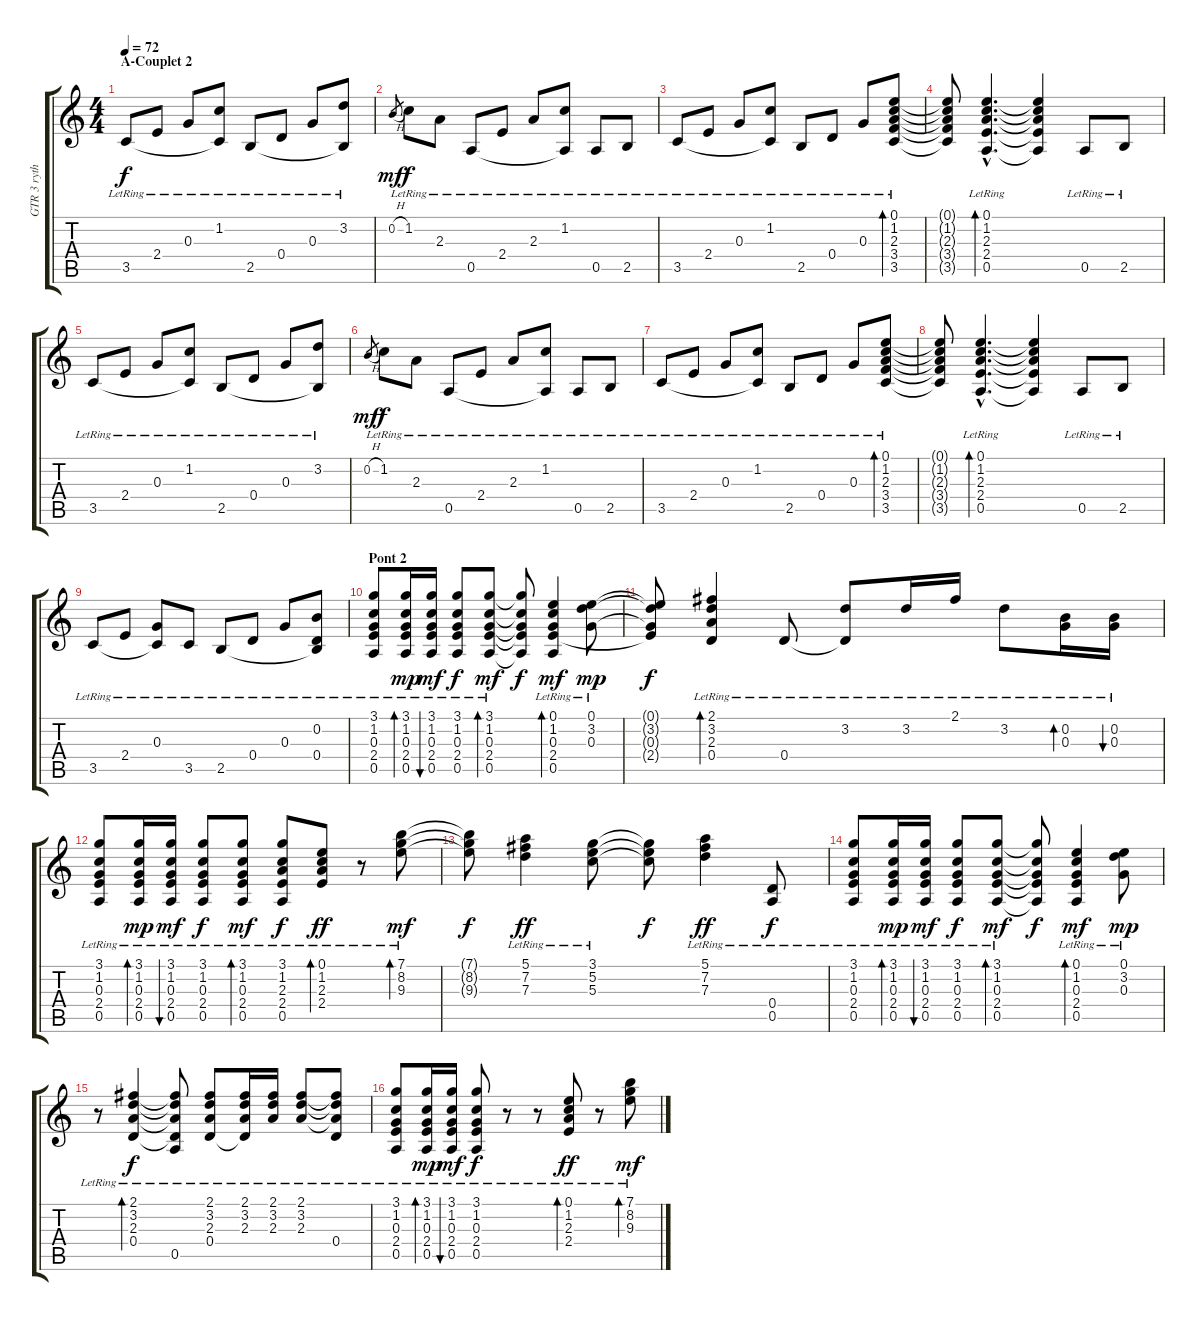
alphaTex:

\track ("GTR 3 rythm clean" "GTR 3 ryth") {instrument electricguitarjazz}
\staff {score tabs}
\tuning (E4 B3 G3 D3 A2 E2) {hide}
\ts (4 4)
\section ("" "A-Couplet 2")
\tempo 72
\clef g2
\ks c
3.5{lr}.8{dy f} 2.4{lr}.8 0.3{lr}.8 (1.2{lr} 3.5{t}).8 2.5{lr}.8 0.4{lr}.8 0.3{lr}.8 (3.2{lr} 2.5{t}).8 |
0.2{h}.8{gr dy mf} 1.2{lr}.8{dy f} 2.3{lr}.8 0.5{lr}.8 2.4{lr}.8 2.3{lr}.8 (1.2{lr} 0.5{t}).8 0.5{lr}.8 2.5{lr}.8 |
3.5{lr}.8 2.4{lr}.8 0.3{lr}.8 (1.2{lr} 3.5{t}).8 2.5{lr}.8 0.4{lr}.8 0.3{lr}.8 (0.1{lr} 1.2{lr} 2.3{lr} 3.4{lr} 3.5{lr}).8{bd 60} |
(0.1{t} 1.2{t} 2.3{t} 3.4{t} 3.5{t}).8 (0.1{hac lr} 1.2{hac lr} 2.3{hac lr} 2.4{hac lr} 0.5{hac lr}).4{d bd 60} (0.1{t} 1.2{t} 2.3{t} 2.4{t} 0.5{t}).4 0.5{lr}.8 2.5{lr}.8 |
3.5{lr}.8 2.4{lr}.8 0.3{lr}.8 (1.2{lr} 3.5{t}).8 2.5{lr}.8 0.4{lr}.8 0.3{lr}.8 (3.2{lr} 2.5{t}).8 |
0.2{h}.8{gr dy mf} 1.2{lr}.8{dy f} 2.3{lr}.8 0.5{lr}.8 2.4{lr}.8 2.3{lr}.8 (1.2{lr} 0.5{t}).8 0.5{lr}.8 2.5{lr}.8 |
3.5{lr}.8 2.4{lr}.8 0.3{lr}.8 (1.2{lr} 3.5{t}).8 2.5{lr}.8 0.4{lr}.8 0.3{lr}.8 (0.1{lr} 1.2{lr} 2.3{lr} 3.4{lr} 3.5{lr}).8{bd 60} |
(0.1{t} 1.2{t} 2.3{t} 3.4{t} 3.5{t}).8 (0.1{hac lr} 1.2{hac lr} 2.3{hac lr} 2.4{hac lr} 0.5{hac lr}).4{d bd 60} (0.1{t} 1.2{t} 2.3{t} 2.4{t} 0.5{t}).4 0.5{lr}.8 2.5{lr}.8 |
3.5{lr}.8 2.4{lr}.8 (0.3{lr} 3.5{t}).8 3.5{lr}.8 2.5{lr}.8 0.4{lr}.8 0.3{lr}.8 (0.2{lr} 0.4{lr} 2.5{t}).8 |
\section ("" "Pont 2")
(3.1{lr} 1.2{lr} 0.3{lr} 2.4{lr} 0.5{lr}).8 (3.1{lr} 1.2{lr} 0.3{lr} 2.4{lr} 0.5{lr}).16{bd 60 dy mp} (3.1{lr} 1.2{lr} 0.3{lr} 2.4{lr} 0.5{lr}).16{bu 120 dy mf} (3.1{lr} 1.2{lr} 0.3{lr} 2.4{lr} 0.5{lr}).8{dy f} (3.1{lr} 1.2{lr} 0.3{lr} 2.4{lr} 0.5{lr}).8{bd 30 dy mf} (3.1{t} 1.2{t} 0.3{t} 2.4{t} 0.5{t}).8{dy f} (0.1{lr} 1.2{lr} 0.3{lr} 2.4{lr} 0.5{lr}).4{bd 60 dy mf} (0.1{lr} 3.2{lr} 0.3{lr}).8{dy mp} |
(0.1{t} 3.2{t} 0.3{t} 2.4{t}).8{dy f} (2.1{lr} 3.2{lr} 2.3{lr} 0.4{lr}).4{bd 60} 0.4{lr}.8 (3.2{lr} 0.4{t}).8 3.2{lr}.16 2.1{lr}.16 3.2{lr}.8 (0.2{lr} 0.3{lr}).16{bd 60} (0.2{lr} 0.3{lr}).16{bu 60} |
(3.1{lr} 1.2{lr} 0.3{lr} 2.4{lr} 0.5{lr}).8 (3.1{lr} 1.2{lr} 0.3{lr} 2.4{lr} 0.5{lr}).16{bd 60 dy mp} (3.1{lr} 1.2{lr} 0.3{lr} 2.4{lr} 0.5{lr}).16{bu 120 dy mf} (3.1{lr} 1.2{lr} 0.3{lr} 2.4{lr} 0.5{lr}).8{dy f} (3.1{lr} 1.2{lr} 0.3{lr} 2.4{lr} 0.5{lr}).8{bd 30 dy mf} (3.1{lr} 1.2{lr} 2.3{lr} 2.4{lr} 0.5{lr}).8{dy f} (0.1{lr} 1.2{lr} 2.3{lr} 2.4{lr}).8{bd 60 dy ff} r.8 (7.1{lr} 8.2{lr} 9.3{lr}).8{bd 30 dy mf} |
(7.1{t} 8.2{t} 9.3{t}).8{dy f} (5.1{lr} 7.2{lr} 7.3{lr}).4{dy ff} (3.1{lr} 5.2{lr} 5.3{lr}).8 (3.1{t} 5.2{t} 5.3{t}).8{dy f} (5.1{lr} 7.2{lr} 7.3{lr}).4{dy ff} (0.4{lr} 0.5{lr}).8{dy f} |
(3.1{lr} 1.2{lr} 0.3{lr} 2.4{lr} 0.5{lr}).8 (3.1{lr} 1.2{lr} 0.3{lr} 2.4{lr} 0.5{lr}).16{bd 60 dy mp} (3.1{lr} 1.2{lr} 0.3{lr} 2.4{lr} 0.5{lr}).16{bu 120 dy mf} (3.1{lr} 1.2{lr} 0.3{lr} 2.4{lr} 0.5{lr}).8{dy f} (3.1{lr} 1.2{lr} 0.3{lr} 2.4{lr} 0.5{lr}).8{bd 30 dy mf} (3.1{t} 1.2{t} 0.3{t} 2.4{t} 0.5{t}).8{dy f} (0.1{lr} 1.2{lr} 0.3{lr} 2.4{lr} 0.5{lr}).4{bd 60 dy mf} (0.1{lr} 3.2{lr} 0.3{lr}).8{dy mp} |
r.8 (2.1{lr} 3.2{lr} 2.3{lr} 0.4{lr}).4{bd 60 dy f} (2.1{t} 3.2{t} 2.3{t} 0.4{t} 0.5{lr}).8 (2.1{lr} 3.2{lr} 2.3{lr} 0.4{lr}).8 (2.1{lr} 3.2{lr} 2.3{lr} 0.4{t}).16 (2.1{lr} 3.2{lr} 2.3{lr}).16 (2.1{lr} 3.2{lr} 2.3{lr}).8 (2.1{t} 3.2{t} 2.3{t} 0.4{lr}).8 |
(3.1{lr} 1.2{lr} 0.3{lr} 2.4{lr} 0.5{lr}).8 (3.1{lr} 1.2{lr} 0.3{lr} 2.4{lr} 0.5{lr}).16{bd 60 dy mp} (3.1{lr} 1.2{lr} 0.3{lr} 2.4{lr} 0.5{lr}).16{bu 120 dy mf} (3.1{lr} 1.2{lr} 0.3{lr} 2.4{lr} 0.5{lr}).8{dy f} r.8 r.8 (0.1{lr} 1.2{lr} 2.3{lr} 2.4{lr}).8{bd 60 dy ff} r.8 (7.1{lr} 8.2{lr} 9.3{lr}).8{bd 30 dy mf}
